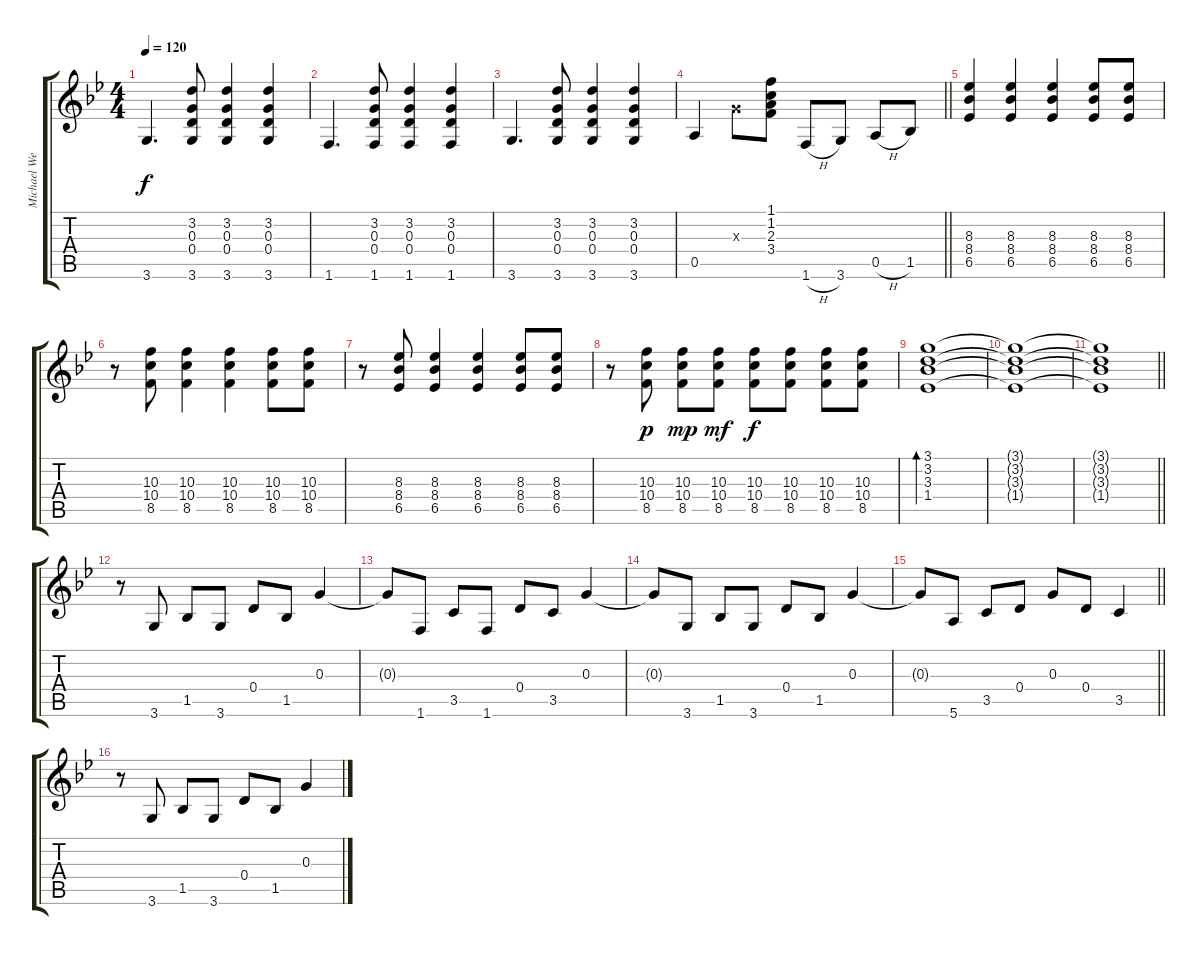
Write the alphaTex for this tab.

\track ("Michael Weikath" "Michael We") {instrument electricguitarclean}
\staff {score tabs}
\tuning (E4 B3 G3 D3 A2 E2) {hide}
\ts (4 4)
\tempo 120
\clef g2
\ks gminor
3.6.4{d dy f} (3.2 0.3 0.4 3.6).8 (3.2 0.3 0.4 3.6).4 (3.2 0.3 0.4 3.6).4 |
1.6.4{d} (3.2 0.3 0.4 1.6).8 (3.2 0.3 0.4 1.6).4 (3.2 0.3 0.4 1.6).4 |
3.6.4{d} (3.2 0.3 0.4 3.6).8 (3.2 0.3 0.4 3.6).4 (3.2 0.3 0.4 3.6).4 |
\barLineRight lightlight
0.5.4 0.3{x}.8 (1.1 1.2 2.3 3.4).8 1.6{h}.8 3.6.8 0.5{h}.8 1.5.8 |
(8.3 8.4 6.5).4{volume 16 instrument distortionguitar} (8.3 8.4 6.5).4 (8.3 8.4 6.5).4 (8.3 8.4 6.5).8 (8.3 8.4 6.5).8 |
r.8 (10.3 10.4 8.5).8 (10.3 10.4 8.5).4 (10.3 10.4 8.5).4 (10.3 10.4 8.5).8 (10.3 10.4 8.5).8 |
r.8 (8.3 8.4 6.5).8 (8.3 8.4 6.5).4 (8.3 8.4 6.5).4 (8.3 8.4 6.5).8 (8.3 8.4 6.5).8 |
r.8 (10.3 10.4 8.5).8{dy p} (10.3 10.4 8.5).8{dy mp} (10.3 10.4 8.5).8{dy mf} (10.3 10.4 8.5).8{dy f} (10.3 10.4 8.5).8 (10.3 10.4 8.5).8 (10.3 10.4 8.5).8 |
(3.1 3.2 3.3 1.4).1{bd 480} |
(3.1{t} 3.2{t} 3.3{t} 1.4{t}).1 |
\barLineRight lightlight
(3.1{t} 3.2{t} 3.3{t} 1.4{t}).1 |
r.8{volume 16 instrument electricguitarclean} 3.6.8 1.5.8 3.6.8 0.4.8 1.5.8 0.3.4 |
0.3{t}.8 1.6.8 3.5.8 1.6.8 0.4.8 3.5.8 0.3.4 |
0.3{t}.8 3.6.8 1.5.8 3.6.8 0.4.8 1.5.8 0.3.4 |
\barLineRight lightlight
0.3{t}.8 5.6.8 3.5.8 0.4.8 0.3.8 0.4.8 3.5.4 |
r.8 3.6.8 1.5.8 3.6.8 0.4.8 1.5.8 0.3.4
